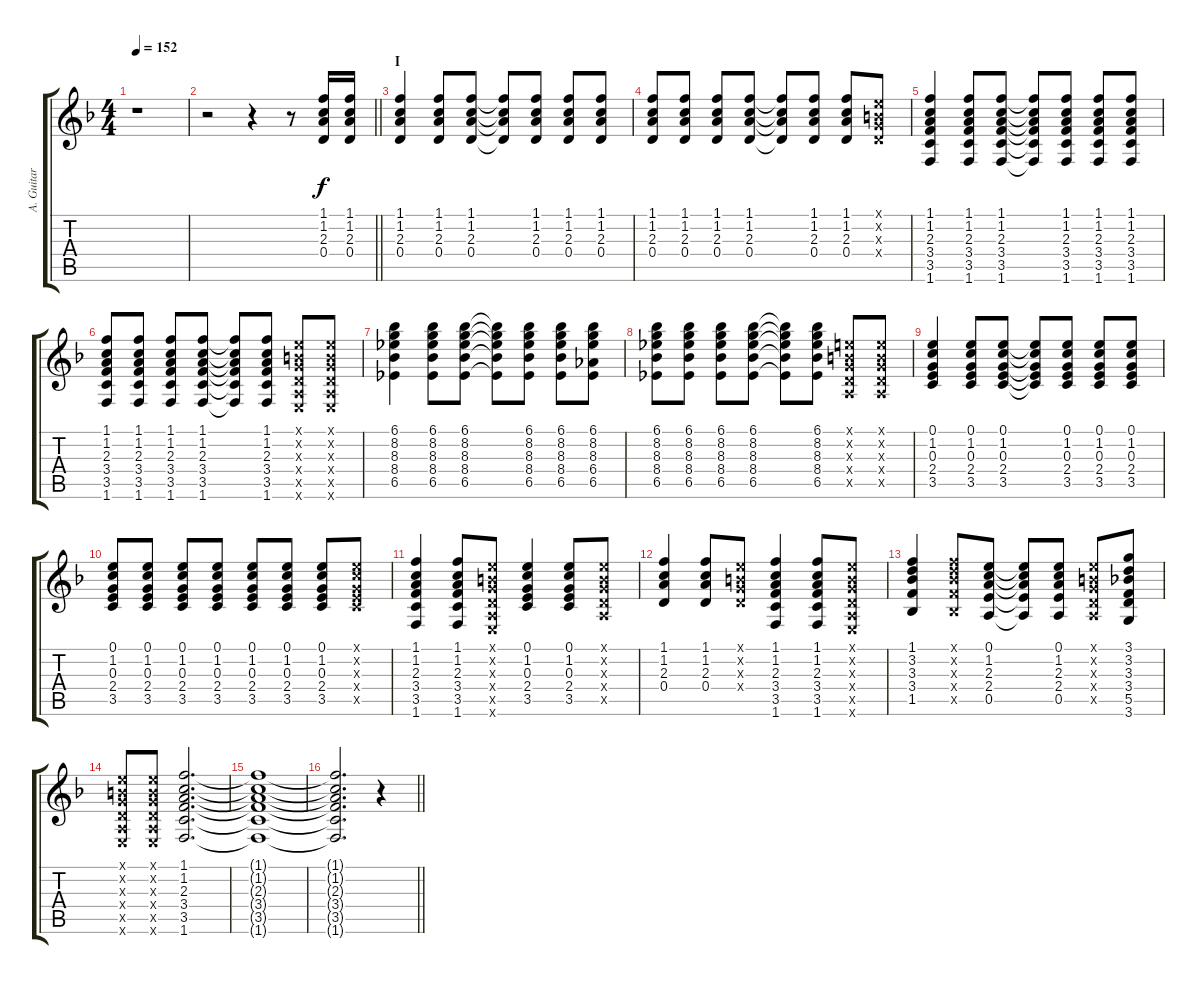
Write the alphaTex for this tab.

\track ("A. Guitar II" "A. Guitar ") {instrument acousticguitarsteel}
\staff {score tabs}
\tuning (E4 B3 G3 D3 A2 E2) {hide}
\ts (4 4)
\tempo 152
\clef g2
\ks f
r.1{dy f} |
\barLineRight lightlight
r.2 r.4 r.8 (1.1 1.2 2.3 0.4).16 (1.1 1.2 2.3 0.4).16 |
\section ("" "I")
(1.1 1.2 2.3 0.4).4 (1.1 1.2 2.3 0.4).8 (1.1 1.2 2.3 0.4).8 (1.1{t} 1.2{t} 2.3{t} 0.4{t}).8 (1.1 1.2 2.3 0.4).8 (1.1 1.2 2.3 0.4).8 (1.1 1.2 2.3 0.4).8 |
(1.1 1.2 2.3 0.4).8 (1.1 1.2 2.3 0.4).8 (1.1 1.2 2.3 0.4).8 (1.1 1.2 2.3 0.4).8 (1.1{t} 1.2{t} 2.3{t} 0.4{t}).8 (1.1 1.2 2.3 0.4).8 (1.1 1.2 2.3 0.4).8 (0.1{x} 0.2{x} 0.3{x} 0.4{x}).8 |
(1.1 1.2 2.3 3.4 3.5 1.6).4 (1.1 1.2 2.3 3.4 3.5 1.6).8 (1.1 1.2 2.3 3.4 3.5 1.6).8 (1.1{t} 1.2{t} 2.3{t} 3.4{t} 3.5{t} 1.6{t}).8 (1.1 1.2 2.3 3.4 3.5 1.6).8 (1.1 1.2 2.3 3.4 3.5 1.6).8 (1.1 1.2 2.3 3.4 3.5 1.6).8 |
(1.1 1.2 2.3 3.4 3.5 1.6).8 (1.1 1.2 2.3 3.4 3.5 1.6).8 (1.1 1.2 2.3 3.4 3.5 1.6).8 (1.1 1.2 2.3 3.4 3.5 1.6).8 (1.1{t} 1.2{t} 2.3{t} 3.4{t} 3.5{t} 1.6{t}).8 (1.1 1.2 2.3 3.4 3.5 1.6).8 (0.1{x} 0.2{x} 0.3{x} 0.4{x} 0.5{x} 0.6{x}).8 (0.1{x} 0.2{x} 0.3{x} 0.4{x} 0.5{x} 0.6{x}).8 |
(6.1 8.2 8.3 8.4 6.5).4 (6.1 8.2 8.3 8.4 6.5).8 (6.1 8.2 8.3 8.4 6.5).8 (6.1{t} 8.2{t} 8.3{t} 8.4{t} 6.5{t}).8 (6.1 8.2 8.3 8.4 6.5).8 (6.1 8.2 8.3 8.4 6.5).8 (6.1 8.2 8.3 6.4 6.5).8 |
(6.1 8.2 8.3 8.4 6.5).8 (6.1 8.2 8.3 8.4 6.5).8 (6.1 8.2 8.3 8.4 6.5).8 (6.1 8.2 8.3 8.4 6.5).8 (6.1{t} 8.2{t} 8.3{t} 8.4{t} 6.5{t}).8 (6.1 8.2 8.3 8.4 6.5).8 (0.1{x} 0.2{x} 0.3{x} 0.4{x} 0.5{x}).8 (0.1{x} 0.2{x} 0.3{x} 0.4{x} 0.5{x}).8 |
(0.1 1.2 0.3 2.4 3.5).4 (0.1 1.2 0.3 2.4 3.5).8 (0.1 1.2 0.3 2.4 3.5).8 (0.1{t} 1.2{t} 0.3{t} 2.4{t} 3.5{t}).8 (0.1 1.2 0.3 2.4 3.5).8 (0.1 1.2 0.3 2.4 3.5).8 (0.1 1.2 0.3 2.4 3.5).8 |
(0.1 1.2 0.3 2.4 3.5).8 (0.1 1.2 0.3 2.4 3.5).8 (0.1 1.2 0.3 2.4 3.5).8 (0.1 1.2 0.3 2.4 3.5).8 (0.1 1.2 0.3 2.4 3.5).8 (0.1 1.2 0.3 2.4 3.5).8 (0.1 1.2 0.3 2.4 3.5).8 (0.1{x} 1.2{x} 0.3{x} 2.4{x} 3.5{x}).8 |
(1.1 1.2 2.3 3.4 3.5 1.6).4 (1.1 1.2 2.3 3.4 3.5 1.6).8 (0.1{x} 0.2{x} 0.3{x} 0.4{x} 0.5{x} 0.6{x}).8 (0.1 1.2 0.3 2.4 3.5).4 (0.1 1.2 0.3 2.4 3.5).8 (0.1{x} 0.2{x} 0.3{x} 0.4{x} 0.5{x}).8 |
(1.1 1.2 2.3 0.4).4 (1.1 1.2 2.3 0.4).8 (0.1{x} 0.2{x} 0.3{x} 0.4{x}).8 (1.1 1.2 2.3 3.4 3.5 1.6).4 (1.1 1.2 2.3 3.4 3.5 1.6).8 (0.1{x} 0.2{x} 0.3{x} 0.4{x} 0.5{x} 0.6{x}).8 |
(1.1 3.2 3.3 3.4 1.5).4 (1.1{x} 3.2{x} 3.3{x} 3.4{x} 1.5{x}).8 (0.1 1.2 2.3 2.4 0.5).8 (0.1{t} 1.2{t} 2.3{t} 2.4{t} 0.5{t}).8 (0.1 1.2 2.3 2.4 0.5).8 (0.1{x} 0.2{x} 0.3{x} 0.4{x} 0.5{x}).8 (3.1 3.2 3.3 3.4 5.5 3.6).8 |
(0.1{x} 0.2{x} 0.3{x} 0.4{x} 0.5{x} 0.6{x}).8 (0.1{x} 0.2{x} 0.3{x} 0.4{x} 0.5{x} 0.6{x}).8 (1.1 1.2 2.3 3.4 3.5 1.6).2{d} |
(1.1{t} 1.2{t} 2.3{t} 3.4{t} 3.5{t} 1.6{t}).1 |
\barLineRight lightlight
(1.1{t} 1.2{t} 2.3{t} 3.4{t} 3.5{t} 1.6{t}).2{d} r.4
